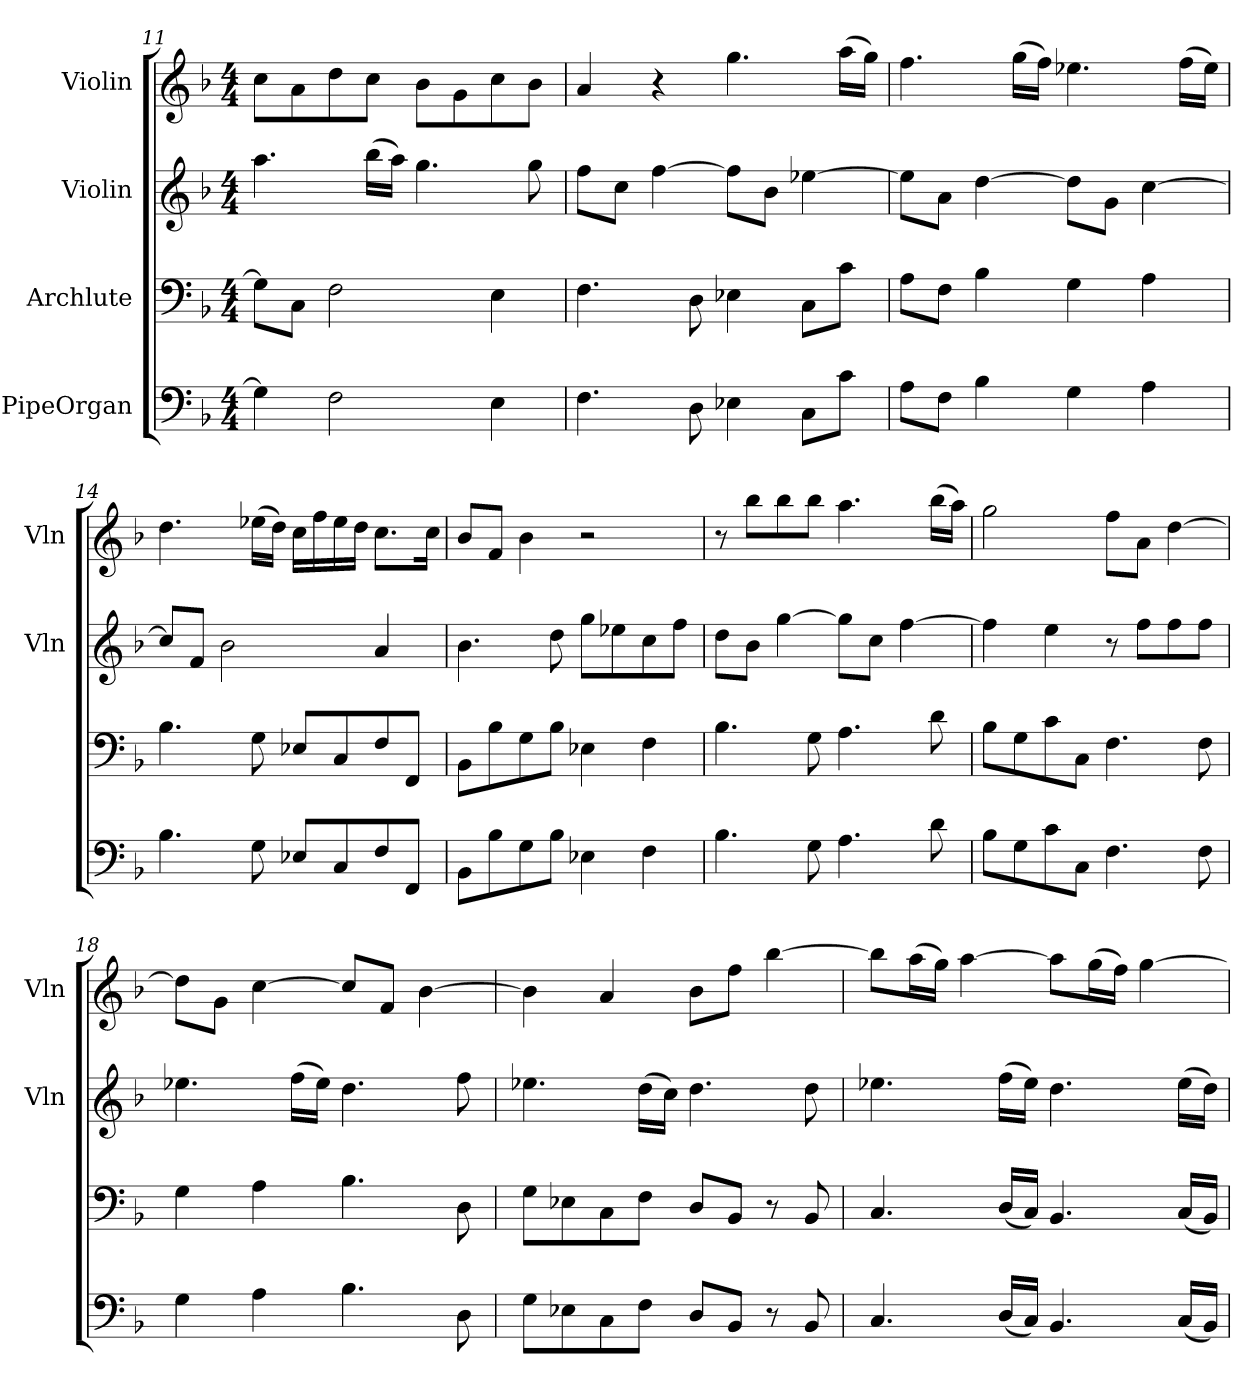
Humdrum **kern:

**kern	**kern	**kern	**kern
*part4	*part3	*part2	*part1
*staff4	*staff3	*staff2	*staff1
*I"PipeOrgan	*I"Archlute	*I"Violin	*I"Violin
*	*	*I'Vln	*I'Vln
*clefF4	*clefF4	*clefG2	*clefG2
*k[b-]	*k[b-]	*k[b-]	*k[b-]
*M4/4	*M4/4	*M4/4	*M4/4
=11	=11	=11	=11
4G\]	8G\L]	4.aa\	8cc\L
.	8C\J	.	8a\
2F\	2F\	.	8dd\
.	.	(16bb-\LL	8cc\J
.	.	16aa\JJ)	.
.	.	4.gg\	8b-\L
.	.	.	8g\
4E\	4E\	.	8cc\
.	.	8gg\	8b-\J
=12	=12	=12	=12
4.F\	4.F\	8ff\L	4a/
.	.	8cc\J	.
.	.	[4ff\	4r
8D\	8D\	.	.
4E-X\	4E-X\	8ff\L]	4.gg\
.	.	8b-\J	.
8C\L	8C\L	[4ee-X\	.
8c\J	8c\J	.	(16aa\LL
.	.	.	16gg\JJ)
=13	=13	=13	=13
8A\L	8A\L	8ee-\L]	4.ff\
8F\J	8F\J	8a\J	.
4B-\	4B-\	[4dd\	.
.	.	.	(16gg\LL
.	.	.	16ff\JJ)
4G\	4G\	8dd\L]	4.ee-X\
.	.	8g\J	.
4A\	4A\	[4cc\	.
.	.	.	(16ff\LL
.	.	.	16ee-\JJ)
=14	=14	=14	=14
4.B-\	4.B-\	8cc/L]	4.dd\
.	.	8f/J	.
.	.	2b-\	.
8G\	8G\	.	(16ee-X\LL
.	.	.	16dd\JJ)
8E-X/L	8E-X/L	.	16cc\LL
.	.	.	16ff\
8C/	8C/	.	16ee-\
.	.	.	16dd\JJ
8F/	8F/	4a/	8.cc\L
8FF/J	8FF/J	.	.
.	.	.	16cc\Jk
=15	=15	=15	=15
8BB-\L	8BB-\L	4.b-\	8b-/L
8B-\	8B-\	.	8f/J
8G\	8G\	.	4b-\
8B-\J	8B-\J	8dd\	.
4E-X\	4E-X\	8gg\L	2r
.	.	8ee-X\	.
4F\	4F\	8cc\	.
.	.	8ff\J	.
=16	=16	=16	=16
4.B-\	4.B-\	8dd\L	8r
.	.	8b-\J	8bb-\L
.	.	[4gg\	8bb-\
8G\	8G\	.	8bb-\J
4.A\	4.A\	8gg\L]	4.aa\
.	.	8cc\J	.
.	.	[4ff\	.
8d\	8d\	.	(16bb-\LL
.	.	.	16aa\JJ)
=17	=17	=17	=17
8B-\L	8B-\L	4ff\]	2gg\
8G\	8G\	.	.
8c\	8c\	4ee\	.
8C\J	8C\J	.	.
4.F\	4.F\	8r	8ff\L
.	.	8ff\L	8a\J
.	.	8ff\	[4dd\
8F\	8F\	8ff\J	.
=18	=18	=18	=18
4G\	4G\	4.ee-X\	8dd\L]
.	.	.	8g\J
4A\	4A\	.	[4cc\
.	.	(16ff\LL	.
.	.	16ee-\JJ)	.
4.B-\	4.B-\	4.dd\	8cc/L]
.	.	.	8f/J
.	.	.	[4b-\
8D\	8D\	8ff\	.
=19	=19	=19	=19
8G\L	8G\L	4.ee-X\	4b-\]
8E-X\	8E-X\	.	.
8C\	8C\	.	4a/
8F\J	8F\J	(16dd\LL	.
.	.	16cc\JJ)	.
8D/L	8D/L	4.dd\	8b-\L
8BB-/J	8BB-/J	.	8ff\J
8r	8r	.	[4bb-\
8BB-/	8BB-/	8dd\	.
=20	=20	=20	=20
4.C/	4.C/	4.ee-X\	8bb-\L]
.	.	.	(16aa\L
.	.	.	16gg\JJ)
.	.	.	[4aa\
(16D/LL	(16D/LL	(16ff\LL	.
16C/JJ)	16C/JJ)	16ee-\JJ)	.
4.BB-/	4.BB-/	4.dd\	8aa\L]
.	.	.	(16gg\L
.	.	.	16ff\JJ)
.	.	.	[4gg\
(16C/LL	(16C/LL	(16ee-\LL	.
16BB-/JJ)	16BB-/JJ)	16dd\JJ)	.
=	=	=	=
*-	*-	*-	*-
